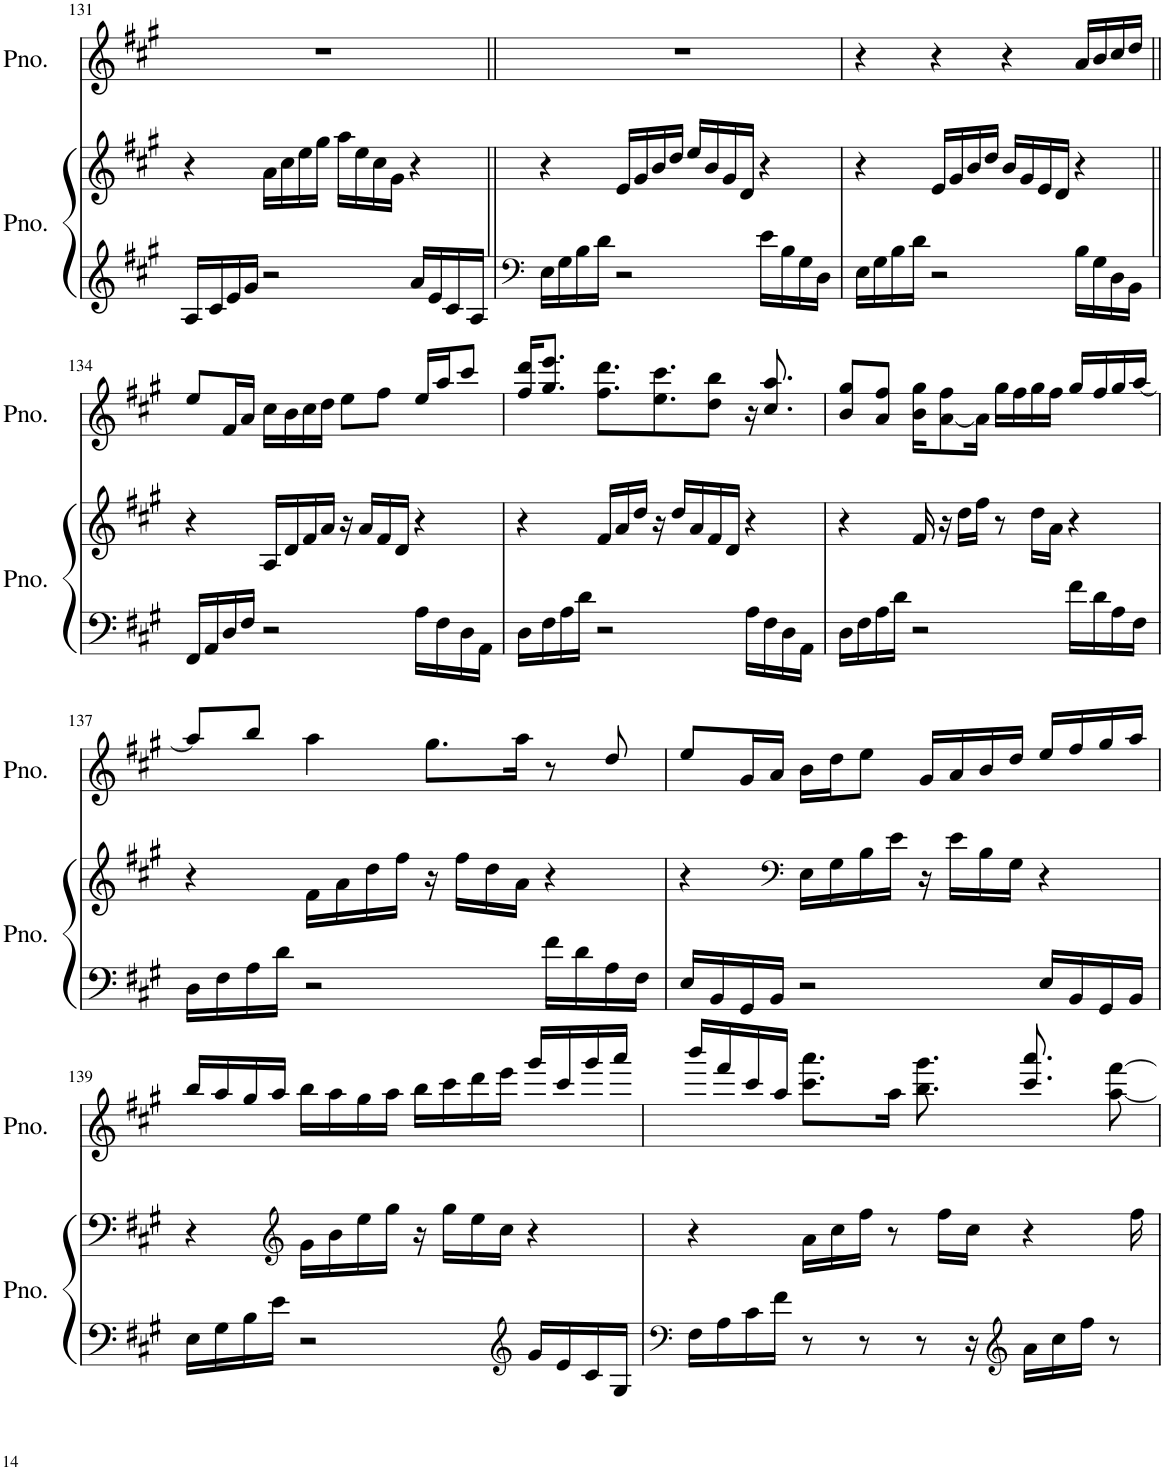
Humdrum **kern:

**kern	**kern	**kern
*part2	*part2	*part1
*staff3	*staff2	*staff1
*I"Piano	*	*I"Piano
*I'Pno.	*	*I'Pno.
!!LO:PB:g=z
*clefG2	*clefG2	*clefG2
*k[f#c#g#]	*k[f#c#g#]	*k[f#c#g#]
*M4/4	*M4/4	*M4/4
=131	=131	=131
16A/LL	4r	1r
16c#/	.	.
16e/	.	.
16g#/JJ	.	.
2r	16a\LL	.
.	16cc#\	.
.	16ee\	.
.	16gg#\JJ	.
.	16aa\LL	.
.	16ee\	.
.	16cc#\	.
.	16g#\JJ	.
16a/LL	4r	.
16e/	.	.
16c#/	.	.
16A/JJ	.	.
=132||	=132||	=132||
*clefF4	*	*
16E\LL	4r	1r
16G#\	.	.
16B\	.	.
16d\JJ	.	.
2r	16e/LL	.
.	16g#/	.
.	16b/	.
.	16dd/JJ	.
.	16ee/LL	.
.	16b/	.
.	16g#/	.
.	16d/JJ	.
16e\LL	4r	.
16B\	.	.
16G#\	.	.
16D\JJ	.	.
=133	=133	=133
16E\LL	4r	4r
16G#\	.	.
16B\	.	.
16d\JJ	.	.
2r	16e/LL	4r
.	16g#/	.
.	16b/	.
.	16dd/JJ	.
.	16b/LL	4r
.	16g#/	.
.	16e/	.
.	16d/JJ	.
16B\LL	4r	16a/LL
16G#\	.	16b/
16D\	.	16cc#/
16BB\JJ	.	16dd/JJ
!!LO:LB:g=z
=134||	=134||	=134||
16FF#/LL	4r	8ee/L
16AA/	.	.
16D/	.	16f#/L
16F#/JJ	.	16a/JJ
2r	16A/LL	16cc#\LL
.	16d/	16b\
.	16f#/	16cc#\
.	16a/JJ	16dd\JJ
.	16r	8ee\L
.	16a/LL	.
.	16f#/	8ff#\J
.	16d/JJ	.
16A\LL	4r	16ee/LL
16F#\	.	16aa/J
16D\	.	8ccc#/J
16AA\JJ	.	.
=135	=135	=135
16D\LL	4r	16ff#/ 16ddd/KL
16F#\	.	8.gg#/ 8.eee/J
16A\	.	.
16d\JJ	.	.
2r	16f#/LL	8.ff#\ 8.ddd\L
.	16a/	.
.	16dd/JJ	.
.	16r	8.ee\ 8.ccc#\
.	16dd/LL	.
.	16a/	.
.	16f#/	8dd\ 8bb\J
.	16d/JJ	.
16A\LL	4r	16r
16F#\	.	8.cc#/ 8.aa/
16D\	.	.
16AA\JJ	.	.
=136	=136	=136
16D\LL	4r	8b/ 8gg#/L
16F#\	.	.
16A\	.	8a/ 8ff#/J
16d\JJ	.	.
2r	16f#/	16b\ 16gg#\KL
.	16r	[8a\ 8ff#\
.	16dd\LL	.
.	16ff#\JJ	16a\Jk]
.	8r	16gg#\LL
.	.	16ff#\
.	16dd\LL	16gg#\
.	16a\JJ	16ff#\JJ
16f#\LL	4r	16gg#/LL
16d\	.	16ff#/
16A\	.	16gg#/
16F#\JJ	.	[16aa/JJ
!!LO:LB:g=z
=137	=137	=137
16D\LL	4r	8aa/L]
16F#\	.	.
16A\	.	8bb/J
16d\JJ	.	.
2r	16f#\LL	4aa\
.	16a\	.
.	16dd\	.
.	16ff#\JJ	.
.	16r	8.gg#\L
.	16ff#\LL	.
.	16dd\	.
.	16a\JJ	16aa\Jk
16f#\LL	4r	8r
16d\	.	.
16A\	.	8dd/
16F#\JJ	.	.
=138	=138	=138
16E/LL	4r	8ee/L
16BB/	.	.
16GG#/	.	16g#/L
16BB/JJ	.	16a/JJ
*	*clefF4	*
2r	16E\LL	16b\LL
.	16G#\	16dd\J
.	16B\	8ee\J
.	16e\JJ	.
.	16r	16g#/LL
.	16e\LL	16a/
.	16B\	16b/
.	16G#\JJ	16dd/JJ
16E/LL	4r	16ee/LL
16BB/	.	16ff#/
16GG#/	.	16gg#/
16BB/JJ	.	16aa/JJ
!!LO:LB:g=z
=139	=139	=139
16E\LL	4r	16bb/LL
16G#\	.	16aa/
16B\	.	16gg#/
16e\JJ	.	16aa/JJ
*	*clefG2	*
2r	16g#\LL	16bb\LL
.	16b\	16aa\
.	16ee\	16gg#\
.	16gg#\JJ	16aa\JJ
.	16r	16bb\LL
.	16gg#\LL	16ccc#\
.	16ee\	16ddd\
.	16cc#\JJ	16eee\JJ
*clefG2	*	*
16g#/LL	4r	16ggg#/LL
16e/	.	16ccc#/
16c#/	.	16ggg#/
16G#/JJ	.	16aaa/JJ
=140	=140	=140
*clefF4	*	*
16F#\LL	4r	16bbb/LL
16A\	.	16fff#/
16c#\	.	16ccc#/
16f#\JJ	.	16aa/JJ
8r	16a\LL	8.ccc#\ 8.aaa\L
.	16cc#\	.
8r	16ff#\JJ	.
.	8r	16aa\Jk
8r	.	8.bb\ 8.ggg#\
.	16ff#\LL	.
16r	16cc#\JJ	.
*clefG2	*	*
16a\LL	4r	8.ccc#/ 8.aaa/
16cc#\	.	.
16ff#\JJ	.	.
8r	.	[8aa\ [8fff#\
.	16ff#\	.
=	=	=
*-	*-	*-
